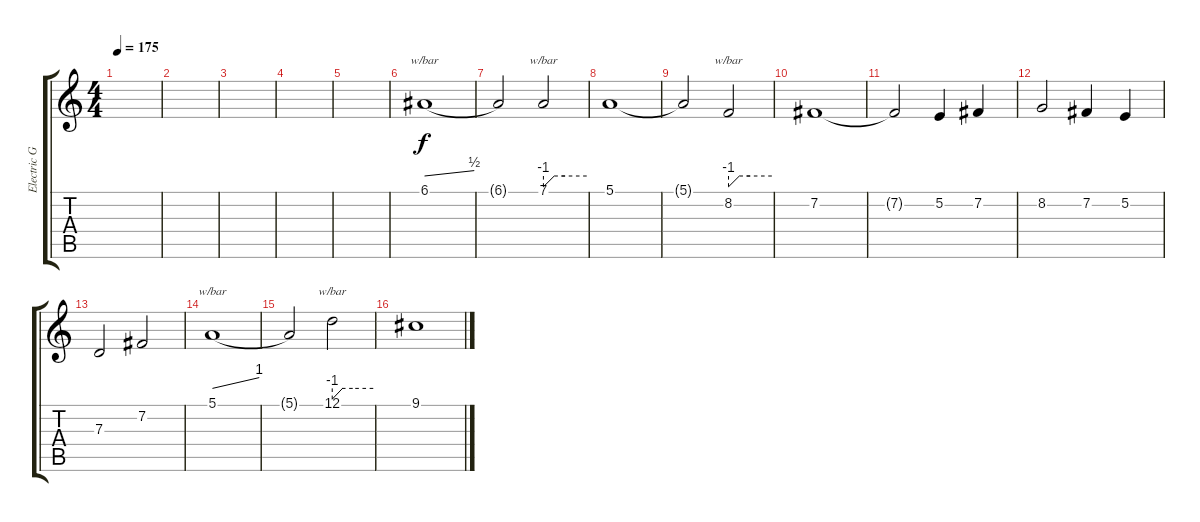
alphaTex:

\track ("Electric Guitar" "Electric G") {instrument lead8bassandlead}
\staff {score tabs}
\tuning (E4 B3 G3 D3 A2 E2) {hide}
\ts (4 4)
\tempo 175
\clef g2
\ks c
|
|
|
|
|
6.1.1{tbe (dive default 0 0 60 2) instrument overdrivenguitar} |
6.1{t}.2 7.1.2{tbe (custom default 0 -4 15 0 30 0 60 0)} |
5.1.1 |
5.1{t}.2 8.2.2{tbe (custom default 0 -4 15 0 30 0 60 0)} |
7.2.1 |
7.2{t}.2 5.2.4 7.2.4 |
8.2.2 7.2.4 5.2.4 |
7.3.2 7.2.2 |
5.1.1{tbe (dive default 0 0 60 4)} |
5.1{t}.2 12.1.2{tbe (custom default 0 -4 15 0 30 0 60 0)} |
9.1.1
